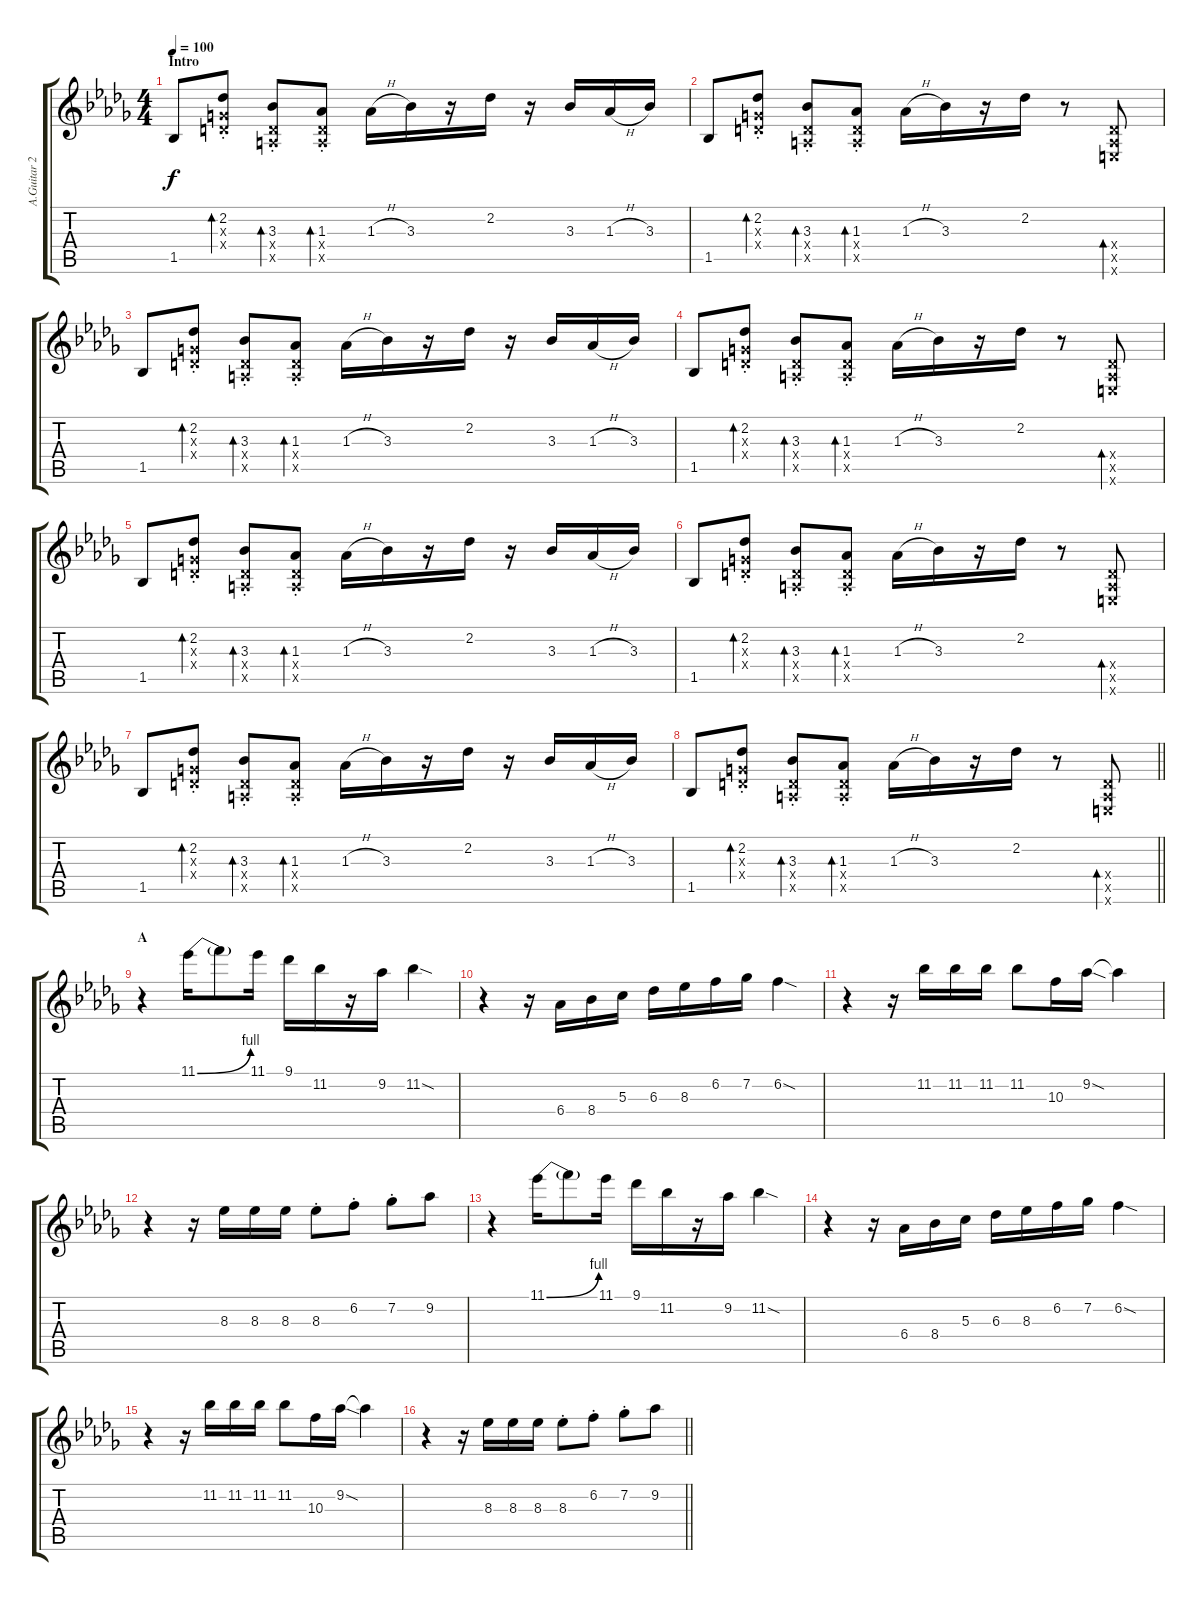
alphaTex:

\track ("A.Guitar 2" "A.Guitar 2") {instrument acousticguitarsteel}
\staff {score tabs}
\tuning (E4 B3 G3 D3 A2 E2) {hide}
\ts (4 4)
\section ("" "Intro")
\tempo 100
\clef g2
\ks db
1.5.8{dy f instrument acousticguitarsteel} (2.2{st} 0.3{x} 0.4{x}).8{bd 30} (3.3{st} 0.4{x} 0.5{x}).8{bd 30} (1.3{st} 0.4{x} 0.5{x}).8{bd 30} 1.3{h}.16 3.3.16 r.16 2.2.16 r.16 3.3.16 1.3{h}.16 3.3.16 |
1.5.8 (2.2{st} 0.3{x} 0.4{x}).8{bd 30} (3.3{st} 0.4{x} 0.5{x}).8{bd 30} (1.3{st} 0.4{x} 0.5{x}).8{bd 30} 1.3{h}.16 3.3.16 r.16 2.2.16 r.8 (0.4{x} 0.5{x} 0.6{x}).8{bd 30} |
1.5.8 (2.2{st} 0.3{x} 0.4{x}).8{bd 30} (3.3{st} 0.4{x} 0.5{x}).8{bd 30} (1.3{st} 0.4{x} 0.5{x}).8{bd 30} 1.3{h}.16 3.3.16 r.16 2.2.16 r.16 3.3.16 1.3{h}.16 3.3.16 |
1.5.8 (2.2{st} 0.3{x} 0.4{x}).8{bd 30} (3.3{st} 0.4{x} 0.5{x}).8{bd 30} (1.3{st} 0.4{x} 0.5{x}).8{bd 30} 1.3{h}.16 3.3.16 r.16 2.2.16 r.8 (0.4{x} 0.5{x} 0.6{x}).8{bd 30} |
1.5.8 (2.2{st} 0.3{x} 0.4{x}).8{bd 30} (3.3{st} 0.4{x} 0.5{x}).8{bd 30} (1.3{st} 0.4{x} 0.5{x}).8{bd 30} 1.3{h}.16 3.3.16 r.16 2.2.16 r.16 3.3.16 1.3{h}.16 3.3.16 |
1.5.8 (2.2{st} 0.3{x} 0.4{x}).8{bd 30} (3.3{st} 0.4{x} 0.5{x}).8{bd 30} (1.3{st} 0.4{x} 0.5{x}).8{bd 30} 1.3{h}.16 3.3.16 r.16 2.2.16 r.8 (0.4{x} 0.5{x} 0.6{x}).8{bd 30} |
1.5.8 (2.2{st} 0.3{x} 0.4{x}).8{bd 30} (3.3{st} 0.4{x} 0.5{x}).8{bd 30} (1.3{st} 0.4{x} 0.5{x}).8{bd 30} 1.3{h}.16 3.3.16 r.16 2.2.16 r.16 3.3.16 1.3{h}.16 3.3.16 |
\barLineRight lightlight
1.5.8 (2.2{st} 0.3{x} 0.4{x}).8{bd 30} (3.3{st} 0.4{x} 0.5{x}).8{bd 30} (1.3{st} 0.4{x} 0.5{x}).8{bd 30} 1.3{h}.16 3.3.16 r.16 2.2.16 r.8 (0.4{x} 0.5{x} 0.6{x}).8{bd 30} |
\section ("" "A")
r.4 11.1{be (bend 0 0 60 4)}.16 11.1{t}.8 11.1.16 9.1.16 11.2.16 r.16 9.2.16 11.2{sod}.4 |
r.4 r.16 6.4.16 8.4.16 5.3.16 6.3.16 8.3.16 6.2.16 7.2.16 6.2{sod}.4 |
r.4 r.16 11.2.16 11.2.16 11.2.16 11.2.8 10.3.16 9.2{sod}.16 9.2{t}.4 |
r.4 r.16 8.3.16 8.3.16 8.3.16 8.3{st}.8 6.2{st}.8 7.2{st}.8 9.2.8 |
r.4 11.1{be (bend 0 0 60 4)}.16 11.1{t}.8 11.1.16 9.1.16 11.2.16 r.16 9.2.16 11.2{sod}.4 |
r.4 r.16 6.4.16 8.4.16 5.3.16 6.3.16 8.3.16 6.2.16 7.2.16 6.2{sod}.4 |
r.4 r.16 11.2.16 11.2.16 11.2.16 11.2.8 10.3.16 9.2{sod}.16 9.2{t}.4 |
\barLineRight lightlight
r.4 r.16 8.3.16 8.3.16 8.3.16 8.3{st}.8 6.2{st}.8 7.2{st}.8 9.2.8
